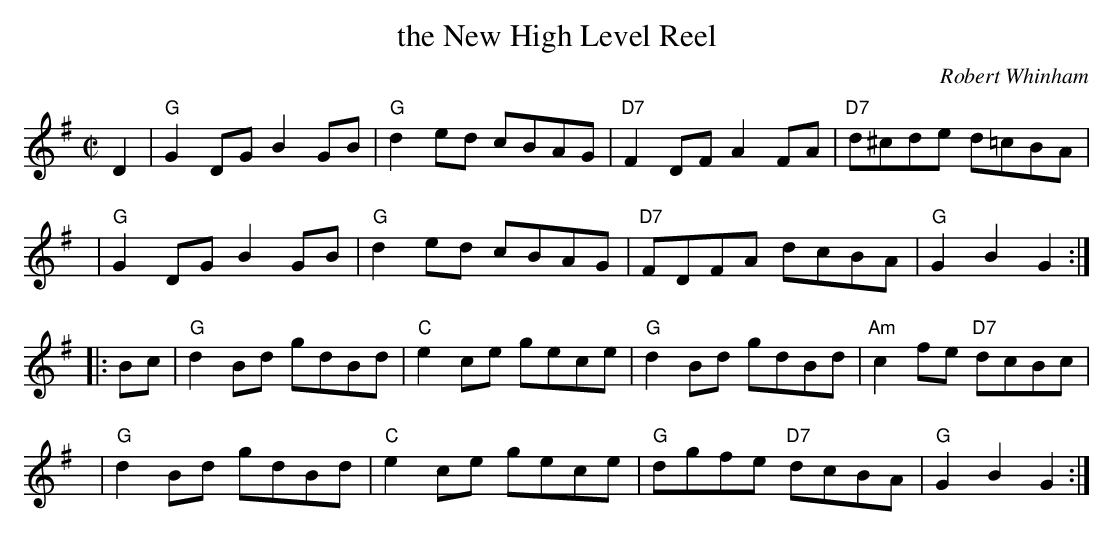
X:1
T: the New High Level Reel
C: Robert Whinham
M: C|
L: 1/8
K: G
D2 \
| "G"G2DG B2GB | "G"d2ed cBAG \
| "D7"F2DF A2FA | "D7"d^cde d=cBA |
y4 \
| "G"G2DG B2GB | "G"d2ed cBAG \
| "D7"FDFA dcBA | "G"G2B2 G2 :|
|: Bc \
| "G"d2Bd gdBd | "C"e2ce gece \
| "G"d2Bd gdBd | "Am"c2fe "D7"dcBc |
y6 \
| "G"d2Bd gdBd | "C"e2ce gece \
| "G"dgfe "D7"dcBA | "G"G2B2 G2 :|
